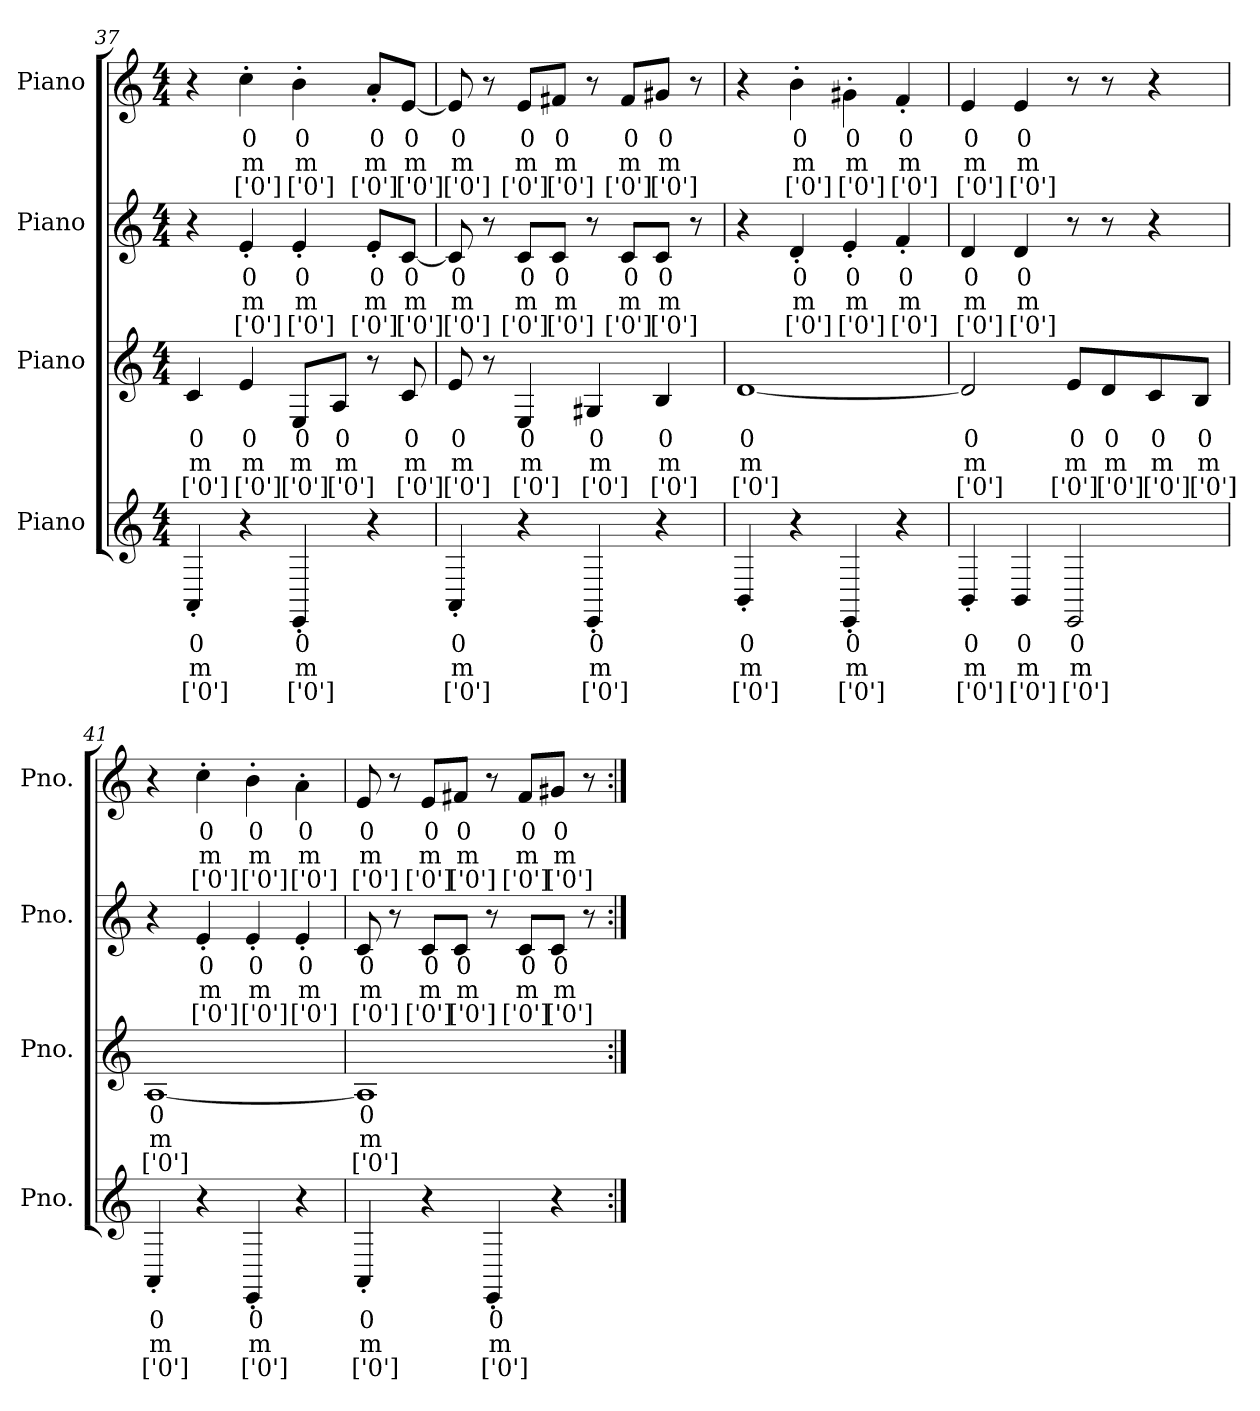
**kern	**text	**text	**text	**kern	**text	**text	**text	**kern	**text	**text	**text	**kern	**text	**text	**text
*part4	*part4	*part4	*part4	*part3	*part3	*part3	*part3	*part2	*part2	*part2	*part2	*part1	*part1	*part1	*part1
*staff4	*staff4	*staff4	*staff4	*staff3	*staff3	*staff3	*staff3	*staff2	*staff2	*staff2	*staff2	*staff1	*staff1	*staff1	*staff1
*I"Piano	*	*	*	*I"Piano	*	*	*	*I"Piano	*	*	*	*I"Piano	*	*	*
*I'Pno.	*	*	*	*I'Pno.	*	*	*	*I'Pno.	*	*	*	*I'Pno.	*	*	*
*clefG2	*	*	*	*clefG2	*	*	*	*clefG2	*	*	*	*clefG2	*	*	*
*k[]	*	*	*	*k[]	*	*	*	*k[]	*	*	*	*k[]	*	*	*
*M4/4	*	*	*	*M4/4	*	*	*	*M4/4	*	*	*	*M4/4	*	*	*
=37	=37	=37	=37	=37	=37	=37	=37	=37	=37	=37	=37	=37	=37	=37	=37
4AA'i/	0	m	['0']	4cj/	0	m	['0']	4r	.	.	.	4r	.	.	.
4r	.	.	.	4ej/	0	m	['0']	4e'Z/	0	m	['0']	4cc'V\	0	m	['0']
4EE'i/	0	m	['0']	8Ej/L	0	m	['0']	4e'Z/	0	m	['0']	4b'V\	0	m	['0']
.	.	.	.	8Aj/J	0	m	['0']	.	.	.	.	.	.	.	.
4r	.	.	.	8r	.	.	.	8e'Z/L	0	m	['0']	8a'V/L	0	m	['0']
.	.	.	.	8cj/	0	m	['0']	[8cZ/J	0	m	['0']	[8eV/J	0	m	['0']
=38	=38	=38	=38	=38	=38	=38	=38	=38	=38	=38	=38	=38	=38	=38	=38
4AA'i/	0	m	['0']	8ej/	0	m	['0']	8cZ/]	0	m	['0']	8eV/]	0	m	['0']
.	.	.	.	8r	.	.	.	8r	.	.	.	8r	.	.	.
4r	.	.	.	4Ej/	0	m	['0']	8cZ/L	0	m	['0']	8eV/L	0	m	['0']
.	.	.	.	.	.	.	.	8cZ/J	0	m	['0']	8f#XV/J	0	m	['0']
4EE'i/	0	m	['0']	4G#Xj/	0	m	['0']	8r	.	.	.	8r	.	.	.
.	.	.	.	.	.	.	.	8cZ/L	0	m	['0']	8f#V/L	0	m	['0']
4r	.	.	.	4Bj/	0	m	['0']	8cZ/J	0	m	['0']	8g#XV/J	0	m	['0']
.	.	.	.	.	.	.	.	8r	.	.	.	8r	.	.	.
=39	=39	=39	=39	=39	=39	=39	=39	=39	=39	=39	=39	=39	=39	=39	=39
4BB'i/	0	m	['0']	[1dj	0	m	['0']	4r	.	.	.	4r	.	.	.
4r	.	.	.	.	.	.	.	4d'Z/	0	m	['0']	4b'V\	0	m	['0']
4EE'i/	0	m	['0']	.	.	.	.	4e'Z/	0	m	['0']	4g#X'V\	0	m	['0']
4r	.	.	.	.	.	.	.	4f'Z/	0	m	['0']	4f'V/	0	m	['0']
!!LO:PB:g=z
=40	=40	=40	=40	=40	=40	=40	=40	=40	=40	=40	=40	=40	=40	=40	=40
4BB'i/	0	m	['0']	2dj/]	0	m	['0']	4dZ/	0	m	['0']	4eV/	0	m	['0']
4BBi/	0	m	['0']	.	.	.	.	4dZ/	0	m	['0']	4eV/	0	m	['0']
2EEi/	0	m	['0']	8ej/L	0	m	['0']	8r	.	.	.	8r	.	.	.
.	.	.	.	8dj/	0	m	['0']	8r	.	.	.	8r	.	.	.
.	.	.	.	8cj/	0	m	['0']	4r	.	.	.	4r	.	.	.
.	.	.	.	8Bj/J	0	m	['0']	.	.	.	.	.	.	.	.
=41	=41	=41	=41	=41	=41	=41	=41	=41	=41	=41	=41	=41	=41	=41	=41
4AA'i/	0	m	['0']	[1Aj	0	m	['0']	4r	.	.	.	4r	.	.	.
4r	.	.	.	.	.	.	.	4e'Z/	0	m	['0']	4cc'V\	0	m	['0']
4EE'i/	0	m	['0']	.	.	.	.	4e'Z/	0	m	['0']	4b'V\	0	m	['0']
4r	.	.	.	.	.	.	.	4e'Z/	0	m	['0']	4a'V\	0	m	['0']
=42	=42	=42	=42	=42	=42	=42	=42	=42	=42	=42	=42	=42	=42	=42	=42
4AA'i/	0	m	['0']	1Aj]	0	m	['0']	8cZ/	0	m	['0']	8eV/	0	m	['0']
.	.	.	.	.	.	.	.	8r	.	.	.	8r	.	.	.
4r	.	.	.	.	.	.	.	8cZ/L	0	m	['0']	8eV/L	0	m	['0']
.	.	.	.	.	.	.	.	8cZ/J	0	m	['0']	8f#XV/J	0	m	['0']
4EE'i/	0	m	['0']	.	.	.	.	8r	.	.	.	8r	.	.	.
.	.	.	.	.	.	.	.	8cZ/L	0	m	['0']	8f#V/L	0	m	['0']
4r	.	.	.	.	.	.	.	8cZ/J	0	m	['0']	8g#XV/J	0	m	['0']
.	.	.	.	.	.	.	.	8r	.	.	.	8r	.	.	.
=:|!	=:|!	=:|!	=:|!	=:|!	=:|!	=:|!	=:|!	=:|!	=:|!	=:|!	=:|!	=:|!	=:|!	=:|!	=:|!
*-	*-	*-	*-	*-	*-	*-	*-	*-	*-	*-	*-	*-	*-	*-	*-
